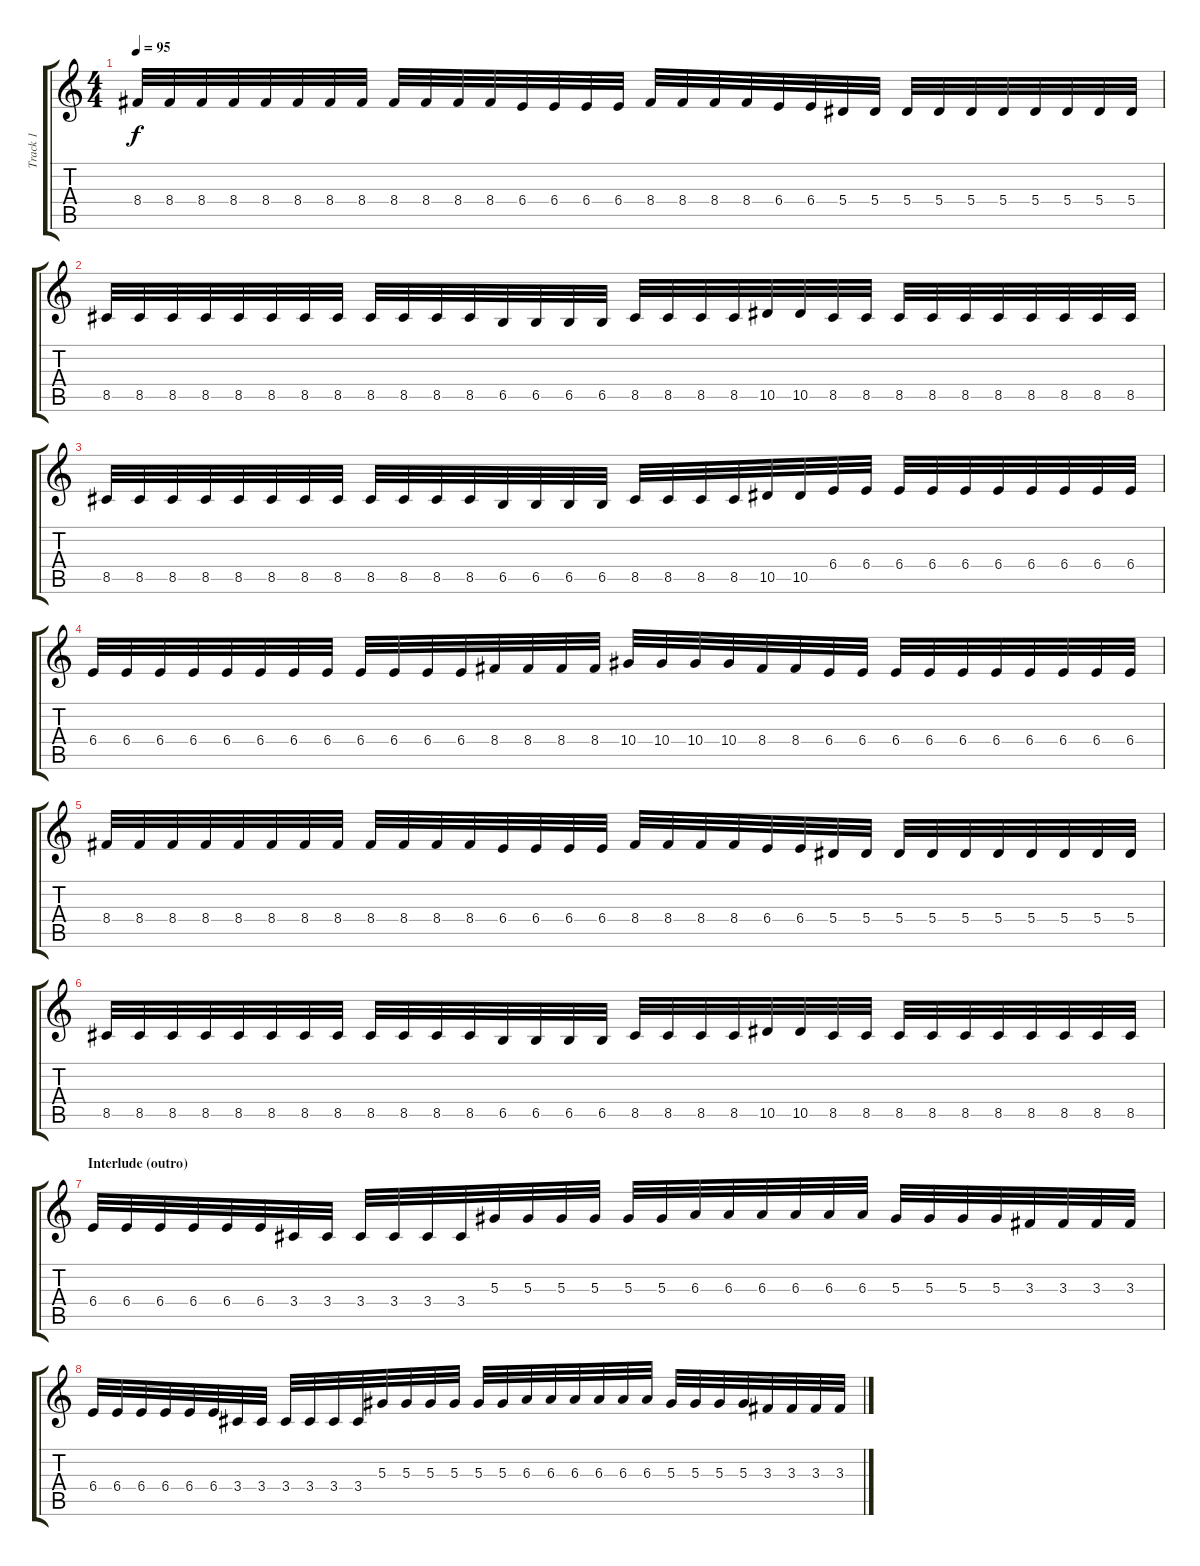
\track ("Track 1" "Track 1") {instrument distortionguitar}
\staff {score tabs}
\tuning (C4 G3 Eb3 Bb2 F2 C2) {hide}
\ts (4 4)
\tempo 95
\clef g2
\ks c
8.4.32{dy f} 8.4.32 8.4.32 8.4.32 8.4.32 8.4.32 8.4.32 8.4.32 8.4.32 8.4.32 8.4.32 8.4.32 6.4.32 6.4.32 6.4.32 6.4.32 8.4.32 8.4.32 8.4.32 8.4.32 6.4.32 6.4.32 5.4.32 5.4.32 5.4.32 5.4.32 5.4.32 5.4.32 5.4.32 5.4.32 5.4.32 5.4.32 |
8.5.32 8.5.32 8.5.32 8.5.32 8.5.32 8.5.32 8.5.32 8.5.32 8.5.32 8.5.32 8.5.32 8.5.32 6.5.32 6.5.32 6.5.32 6.5.32 8.5.32 8.5.32 8.5.32 8.5.32 10.5.32 10.5.32 8.5.32 8.5.32 8.5.32 8.5.32 8.5.32 8.5.32 8.5.32 8.5.32 8.5.32 8.5.32 |
8.5.32 8.5.32 8.5.32 8.5.32 8.5.32 8.5.32 8.5.32 8.5.32 8.5.32 8.5.32 8.5.32 8.5.32 6.5.32 6.5.32 6.5.32 6.5.32 8.5.32 8.5.32 8.5.32 8.5.32 10.5.32 10.5.32 6.4.32 6.4.32 6.4.32 6.4.32 6.4.32 6.4.32 6.4.32 6.4.32 6.4.32 6.4.32 |
6.4.32 6.4.32 6.4.32 6.4.32 6.4.32 6.4.32 6.4.32 6.4.32 6.4.32 6.4.32 6.4.32 6.4.32 8.4.32 8.4.32 8.4.32 8.4.32 10.4.32 10.4.32 10.4.32 10.4.32 8.4.32 8.4.32 6.4.32 6.4.32 6.4.32 6.4.32 6.4.32 6.4.32 6.4.32 6.4.32 6.4.32 6.4.32 |
8.4.32 8.4.32 8.4.32 8.4.32 8.4.32 8.4.32 8.4.32 8.4.32 8.4.32 8.4.32 8.4.32 8.4.32 6.4.32 6.4.32 6.4.32 6.4.32 8.4.32 8.4.32 8.4.32 8.4.32 6.4.32 6.4.32 5.4.32 5.4.32 5.4.32 5.4.32 5.4.32 5.4.32 5.4.32 5.4.32 5.4.32 5.4.32 |
8.5.32 8.5.32 8.5.32 8.5.32 8.5.32 8.5.32 8.5.32 8.5.32 8.5.32 8.5.32 8.5.32 8.5.32 6.5.32 6.5.32 6.5.32 6.5.32 8.5.32 8.5.32 8.5.32 8.5.32 10.5.32 10.5.32 8.5.32 8.5.32 8.5.32 8.5.32 8.5.32 8.5.32 8.5.32 8.5.32 8.5.32 8.5.32 |
\section ("" "Interlude (outro)")
6.4.32 6.4.32 6.4.32 6.4.32 6.4.32 6.4.32 3.4.32 3.4.32 3.4.32 3.4.32 3.4.32 3.4.32 5.3.32 5.3.32 5.3.32 5.3.32 5.3.32 5.3.32 6.3.32 6.3.32 6.3.32 6.3.32 6.3.32 6.3.32 5.3.32 5.3.32 5.3.32 5.3.32 3.3.32 3.3.32 3.3.32 3.3.32 |
6.4.32 6.4.32 6.4.32 6.4.32 6.4.32 6.4.32 3.4.32 3.4.32 3.4.32 3.4.32 3.4.32 3.4.32 5.3.32 5.3.32 5.3.32 5.3.32 5.3.32 5.3.32 6.3.32 6.3.32 6.3.32 6.3.32 6.3.32 6.3.32 5.3.32 5.3.32 5.3.32 5.3.32 3.3.32 3.3.32 3.3.32 3.3.32
